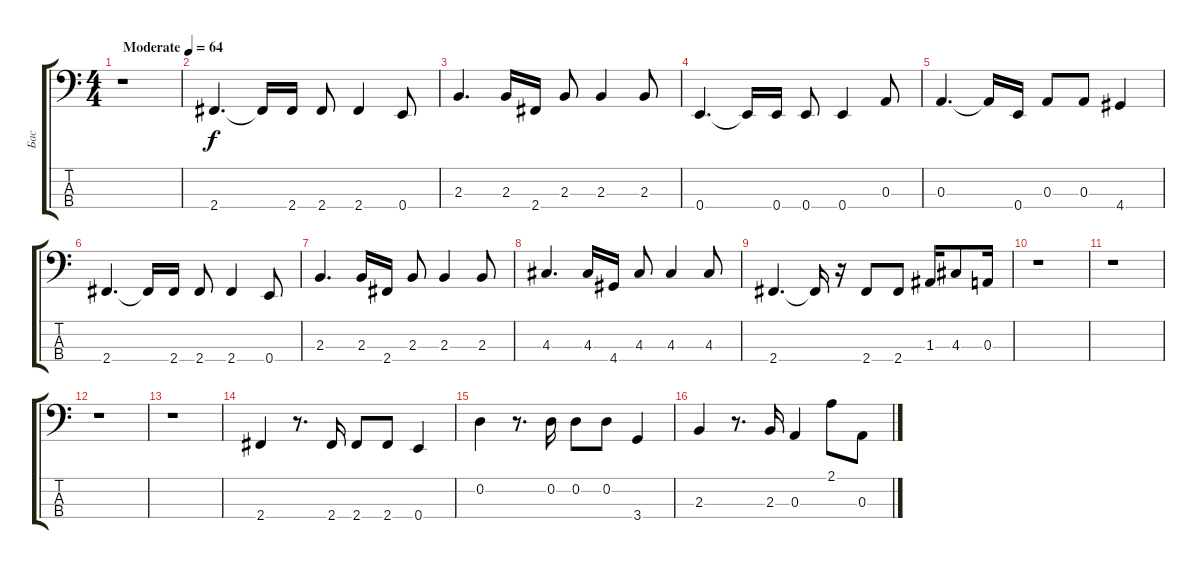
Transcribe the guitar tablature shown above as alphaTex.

\track ("Бас" "Бас") {instrument fretlessbass}
\staff {score tabs}
\tuning (G2 D2 A1 E1) {hide}
\ts (4 4)
\tempo (64 "Moderate")
\clef f4
\ks c
r.1{dy f instrument fretlessbass} |
2.4.4{d} 2.4{t}.16 2.4.16 2.4.8 2.4.4 0.4.8 |
2.3.4{d} 2.3.16 2.4.16 2.3.8 2.3.4 2.3.8 |
0.4.4{d} 0.4{t}.16 0.4.16 0.4.8 0.4.4 0.3.8 |
0.3.4{d} 0.3{t}.16 0.4.16 0.3.8 0.3.8 4.4.4 |
2.4.4{d} 2.4{t}.16 2.4.16 2.4.8 2.4.4 0.4.8 |
2.3.4{d} 2.3.16 2.4.16 2.3.8 2.3.4 2.3.8 |
4.3.4{d} 4.3.16 4.4.16 4.3.8 4.3.4 4.3.8 |
2.4.4{d} 2.4{t}.16 r.16 2.4.8 2.4.8 1.3.16 4.3.8 0.3.16 |
r.1 |
r.1 |
r.1 |
r.1 |
2.4.4 r.8{d} 2.4.16 2.4.8 2.4.8 0.4.4 |
0.2.4 r.8{d} 0.2.16 0.2.8 0.2.8 3.4.4 |
2.3.4 r.8{d} 2.3.16 0.3.4 2.1.8 0.3.8
